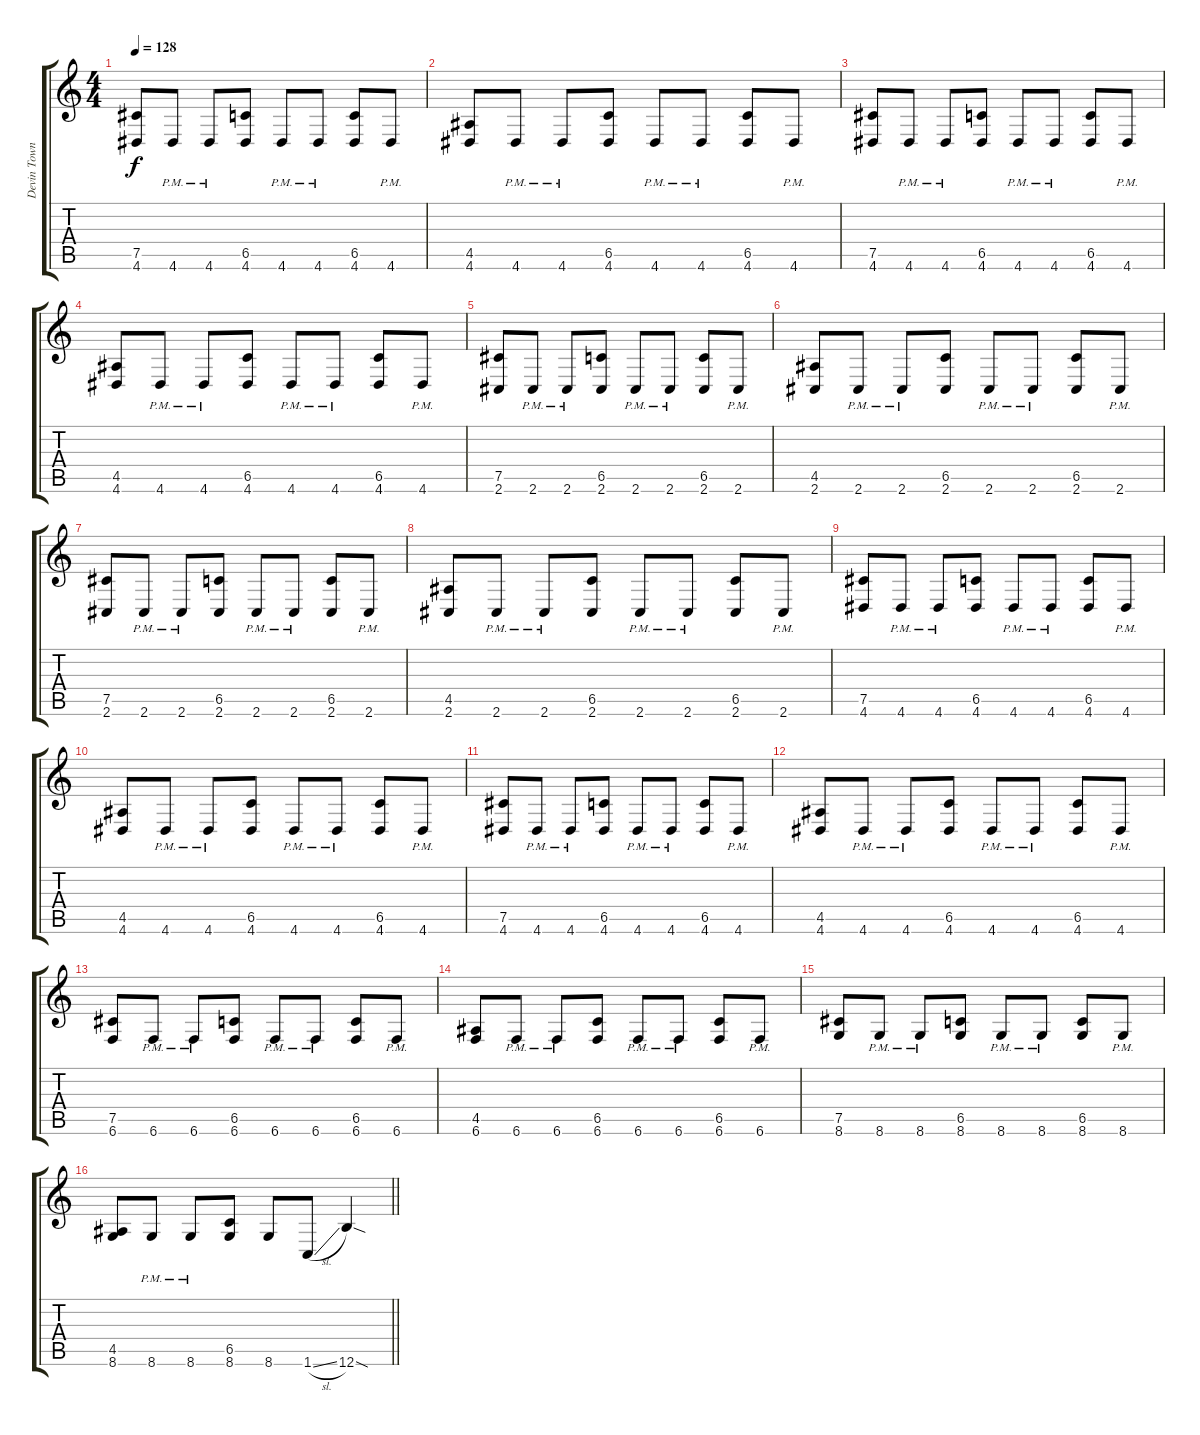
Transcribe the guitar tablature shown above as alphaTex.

\track ("Devin Townsend" "Devin Town") {instrument distortionguitar}
\staff {score tabs}
\tuning (Eb4 B3 Gb3 B2 Gb2 B1) {hide}
\ts (4 4)
\tempo 128
\clef g2
\ks c
(7.5 4.6).8{dy f} 4.6{pm}.8 4.6{pm}.8 (6.5 4.6).8 4.6{pm}.8 4.6{pm}.8 (6.5 4.6).8 4.6{pm}.8 |
(4.5 4.6).8 4.6{pm}.8 4.6{pm}.8 (6.5 4.6).8 4.6{pm}.8 4.6{pm}.8 (6.5 4.6).8 4.6{pm}.8 |
(7.5 4.6).8 4.6{pm}.8 4.6{pm}.8 (6.5 4.6).8 4.6{pm}.8 4.6{pm}.8 (6.5 4.6).8 4.6{pm}.8 |
(4.5 4.6).8 4.6{pm}.8 4.6{pm}.8 (6.5 4.6).8 4.6{pm}.8 4.6{pm}.8 (6.5 4.6).8 4.6{pm}.8 |
(7.5 2.6).8 2.6{pm}.8 2.6{pm}.8 (6.5 2.6).8 2.6{pm}.8 2.6{pm}.8 (6.5 2.6).8 2.6{pm}.8 |
(4.5 2.6).8 2.6{pm}.8 2.6{pm}.8 (6.5 2.6).8 2.6{pm}.8 2.6{pm}.8 (6.5 2.6).8 2.6{pm}.8 |
(7.5 2.6).8 2.6{pm}.8 2.6{pm}.8 (6.5 2.6).8 2.6{pm}.8 2.6{pm}.8 (6.5 2.6).8 2.6{pm}.8 |
(4.5 2.6).8 2.6{pm}.8 2.6{pm}.8 (6.5 2.6).8 2.6{pm}.8 2.6{pm}.8 (6.5 2.6).8 2.6{pm}.8 |
(7.5 4.6).8 4.6{pm}.8 4.6{pm}.8 (6.5 4.6).8 4.6{pm}.8 4.6{pm}.8 (6.5 4.6).8 4.6{pm}.8 |
(4.5 4.6).8 4.6{pm}.8 4.6{pm}.8 (6.5 4.6).8 4.6{pm}.8 4.6{pm}.8 (6.5 4.6).8 4.6{pm}.8 |
(7.5 4.6).8 4.6{pm}.8 4.6{pm}.8 (6.5 4.6).8 4.6{pm}.8 4.6{pm}.8 (6.5 4.6).8 4.6{pm}.8 |
(4.5 4.6).8 4.6{pm}.8 4.6{pm}.8 (6.5 4.6).8 4.6{pm}.8 4.6{pm}.8 (6.5 4.6).8 4.6{pm}.8 |
(7.5 6.6).8 6.6{pm}.8 6.6{pm}.8 (6.5 6.6).8 6.6{pm}.8 6.6{pm}.8 (6.5 6.6).8 6.6{pm}.8 |
(4.5 6.6).8 6.6{pm}.8 6.6{pm}.8 (6.5 6.6).8 6.6{pm}.8 6.6{pm}.8 (6.5 6.6).8 6.6{pm}.8 |
(7.5 8.6).8 8.6{pm}.8 8.6{pm}.8 (6.5 8.6).8 8.6{pm}.8 8.6{pm}.8 (6.5 8.6).8 8.6{pm}.8 |
\barLineRight lightlight
(4.5 8.6).8 8.6{pm}.8 8.6{pm}.8 (6.5 8.6).8 8.6.8 1.6{sl}.8 12.6{sod}.4
